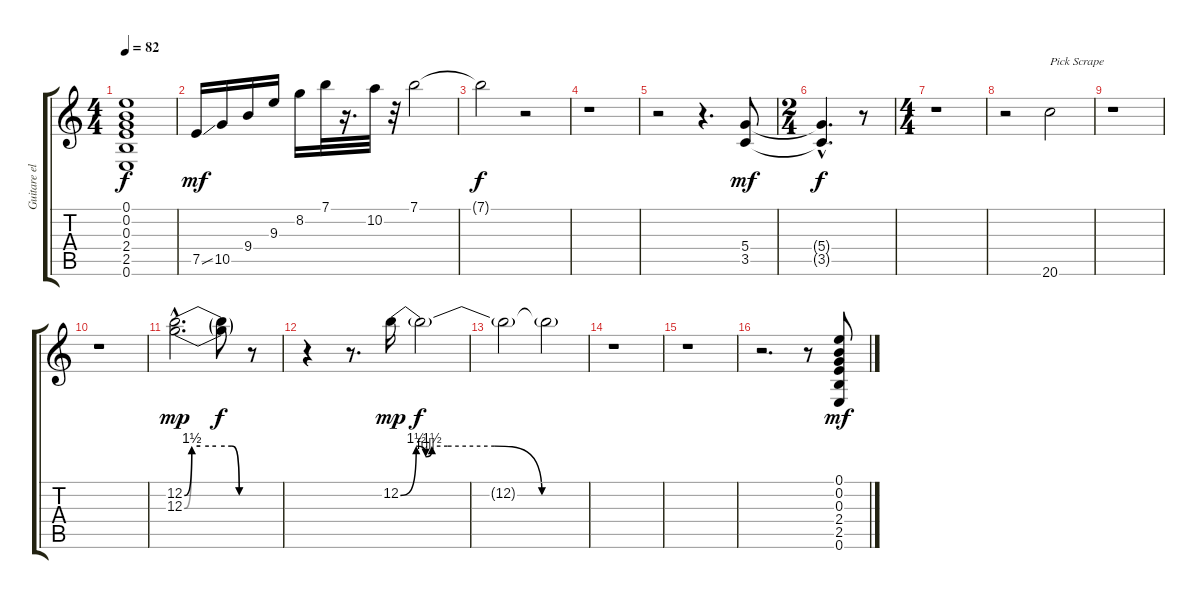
\track ("Guitare electrique" "Guitare el") {instrument electricguitarjazz}
\staff {score tabs}
\tuning (E4 B3 G3 D3 A2 E2) {hide}
\ts (4 4)
\tempo 82
\clef g2
\ks c
(0.1{t} 0.2{t} 0.3{t} 2.4{t} 2.5{t} 0.6{t}).1{dy f} |
7.5{ss}.16{dy mf balance 0 instrument overdrivenguitar} 10.5.16 9.4.16 9.3.16 8.2.16 7.1.32 r.16{d} 10.2.32 r.32 7.1.2 |
7.1{t}.2{dy f} r.2 |
r.1 |
r.2 r.4{d} (5.4 3.5).8{dy mf volume 13 balance 8 instrument distortionguitar} |
\ts (2 4)
(5.4{hac t} 3.5{hac t}).4{d dy f} r.8 |
\ts (4 4)
r.1 |
r.2 20.6.2{txt "Pick Scrape" volume 16 balance 8 instrument distortionguitar} |
r.1 |
r.1 |
(12.2{be (custom 0 0 7 6 15 6 30 6 45 6 52 0 60 0) hac} 12.3{be (custom 0 0 7 6 15 6 30 6 45 6 52 0 60 0) hac}).2{d dy mp instrument electricguitarjazz} (12.2{t} 12.3{t}).8{dy f} r.8 |
r.4 r.8{d} 12.2{be (custom 0 0 5 6 8 4 10 6 15 6 30 6 45 0 60 0)}.16{dy mp} 12.2{t}.2{dy f} |
12.2{t}.2 12.2{t}.2 |
r.1 |
r.1 |
r.2{d} r.8 (0.1 0.2 0.3 2.4 2.5 0.6).8{dy mf instrument distortionguitar}
